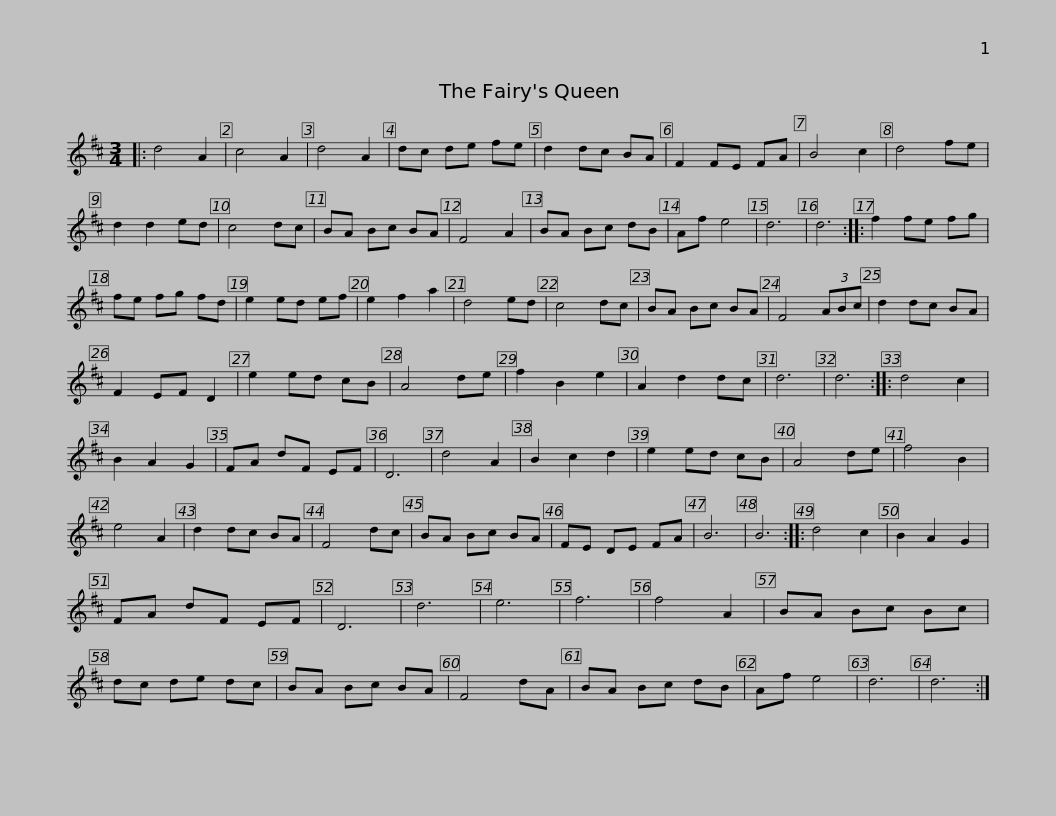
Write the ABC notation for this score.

X:1
L:1/8
M:3/4
I:linebreak $
K:D
V:1 treble
V:1
|: d4 A2 | c4 A2 | d4 A2 | dc de fe | d2 dc BA | %5
 F2 FE FA | B4 c2 | d4 fe | d2 d2 ed | c4 dc | %10
 BA Bc BA |$ F4 A2 | BA Bc dB | Af e4 | d6 | %15
 d6 :: f2 fe fg | fe fg fd | e2 ed ef | e2 f2 a2 | %20
 d4 ed | c4 dc |$ BA Bc BA | F4 (3ABc | d2 dc BA | %25
 F2 EF D2 | e2 ed cB | A4 de | f2 B2 e2 | A2 d2 dc | %30
 d6 | d6 :: d4 c2 |$ B2 A2 G2 | FA dF EF | %35
 D6 | d4 A2 | B2 c2 d2 | e2 ed cB | A4 de | %40
 f4 B2 | e4 A2 | d2 dc BA | F4 dc |$ BA Bc BA | %45
 FE DE FA | B6 | B6 :: d4 c2 | B2 A2 G2 | %50
 FA dF EF | D6 | d6 | e6 | f6 | %55
 f4 A2 |$ BA Bc Bc | dc de dc | BA Bc BA | F4 dA | %60
 BA Bc dB | Af e4 | d6 | d6 :| %64
